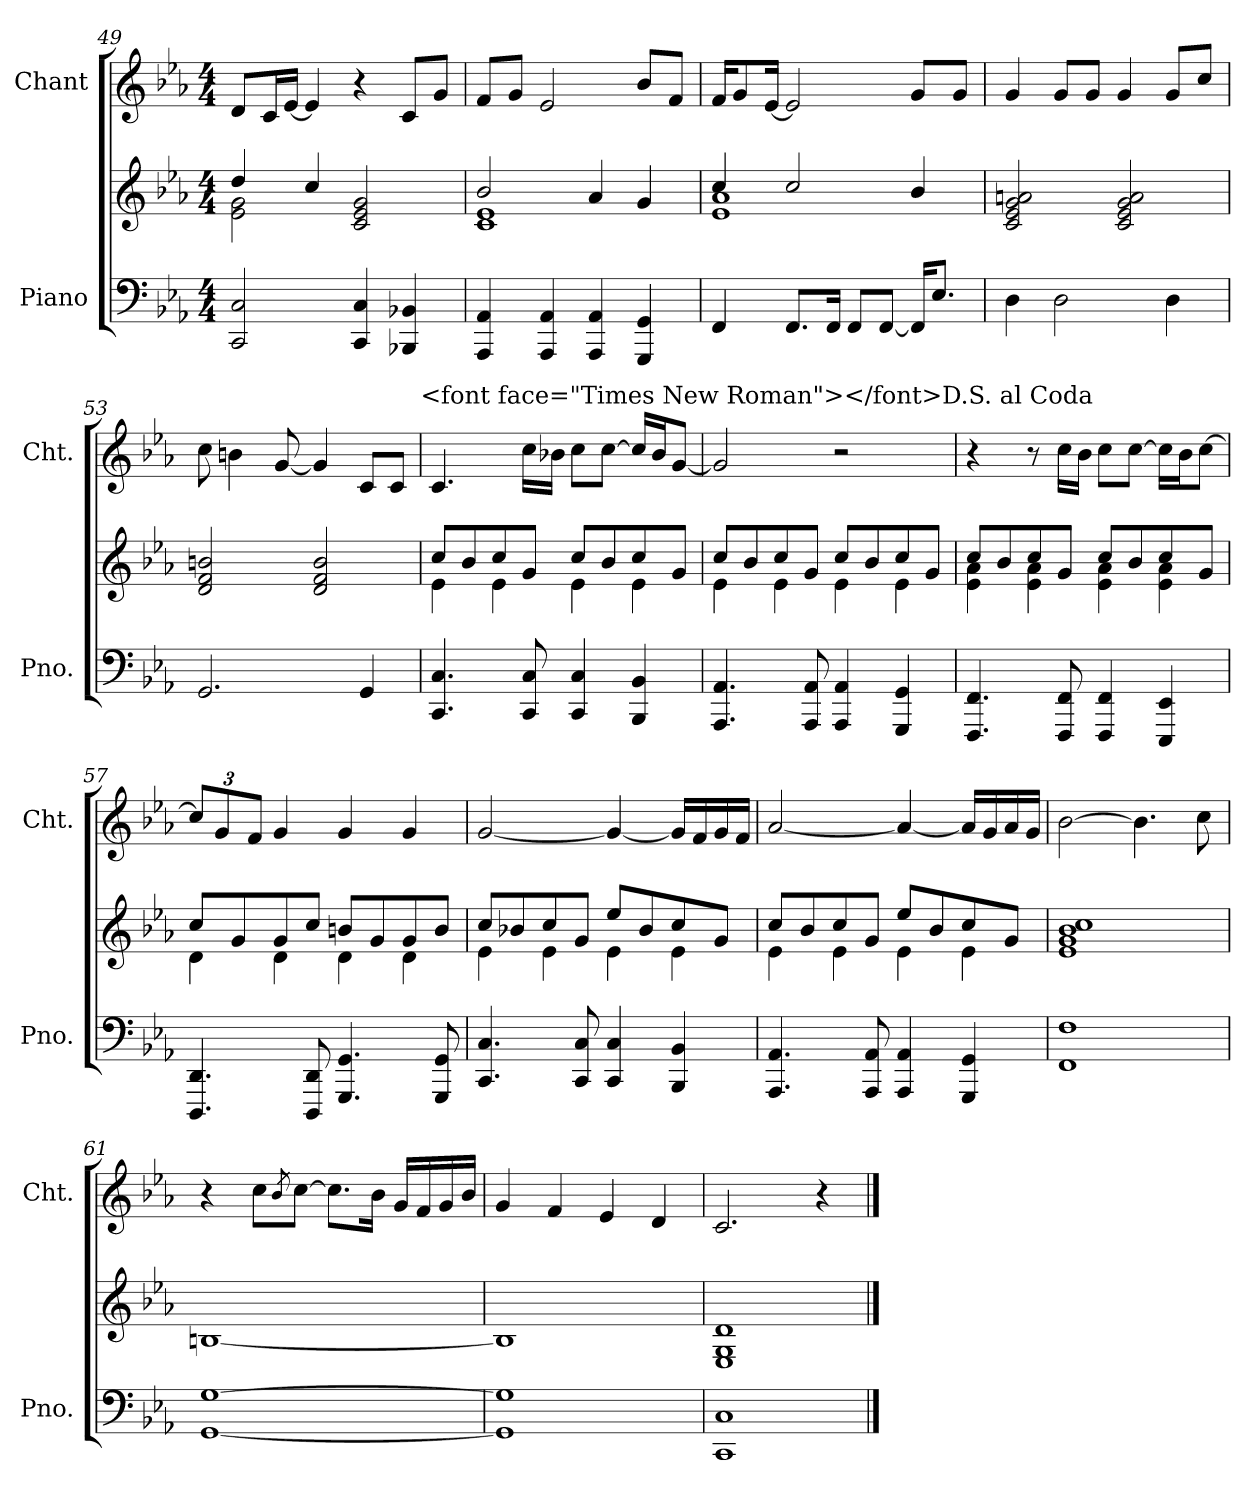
**kern	**kern	**kern
*part2	*part2	*part1
*staff3	*staff2	*staff1
*I"Piano	*	*I"Chant
*I'Pno.	*	*I'Cht.
*clefF4	*clefG2	*clefG2
*k[b-e-a-]	*k[b-e-a-]	*k[b-e-a-]
*M4/4	*M4/4	*M4/4
=49	=49	=49
*	*^	*
2CC/ 2C/	4dd/	2e-\ 2g\	8d/L
.	.	.	16c/L
.	.	.	[16e-/JJ
.	4cc/	.	4e-/]
4CC/ 4C/	2c/ 2e-/ 2g/	2ryy	4r
4BBB-X/ 4BB-X/	.	.	8c/L
.	.	.	8g/J
=50	=50	=50	=50
4AAA-/ 4AA-/	2b-/	1c 1e-	8f/L
.	.	.	8g/J
4AAA-/ 4AA-/	.	.	2e-/
4AAA-/ 4AA-/	4a-/	.	.
4GGG/ 4GG/	4g/	.	8b-/L
.	.	.	8f/J
=51	=51	=51	=51
4FF/	4cc/	1e- 1a-	16f/KL
.	.	.	8g/
.	.	.	[16e-/Jk
8.FF/L	2cc/	.	2e-/]
16FF/Jk	.	.	.
8FF/L	.	.	.
[8FF/J	.	.	.
16FF/KL]	4b-/	.	8g/L
8.E-/J	.	.	.
.	.	.	8g/J
*	*v	*v	*
!!LO:PB:g=z
=52	=52	=52
4D\	2c/ 2e-/ 2g/ 2an/	4g/
2D\	.	8g/L
.	.	8g/J
.	2c/ 2e-/ 2g/ 2a/	4g/
4D\	.	8g/L
.	.	8cc/J
=53	=53	=53
2.GG/	2d/ 2f/ 2bn/	8cc\
.	.	4bn\
.	.	[8g/
.	2d/ 2f/ 2b/	4g/]
4GG/	.	8c/L
.	.	8c/J
!	!	!LO:TX:a:t=<font face="Times New Roman"></font>D.S. al Coda
!!LO:LB:g=z
=54	=54	=54
*	*^	*
4.CC/ 4.C/	8cc/L	4e-\	4.c/
.	8b-/	.	.
.	8cc/	4e-\	.
8CC/ 8C/	8g/J	.	16cc\LL
.	.	.	16b-X\JJ
4CC/ 4C/	8cc/L	4e-\	8cc\L
.	8b-/	.	[8cc\J
4BBB-/ 4BB-/	8cc/	4e-\	16cc/LL]
.	.	.	16b-/J
.	8g/J	.	[8g/J
!!LO:LB:g=z
=55	=55	=55	=55
4.AAA-/ 4.AA-/	8cc/L	4e-\	2g/]
.	8b-/	.	.
.	8cc/	4e-\	.
8AAA-/ 8AA-/	8g/J	.	.
4AAA-/ 4AA-/	8cc/L	4e-\	2r
.	8b-/	.	.
4GGG/ 4GG/	8cc/	4e-\	.
.	8g/J	.	.
=56	=56	=56	=56
4.FFF/ 4.FF/	8cc/L	4e-\ 4a-\	4r
.	8b-/	.	.
.	8cc/	4e-\ 4a-\	8r
8FFF/ 8FF/	8g/J	.	16cc\LL
.	.	.	16b-\JJ
4FFF/ 4FF/	8cc/L	4e-\ 4a-\	8cc\L
.	8b-/	.	[8cc\J
4EEE-/ 4EE-/	8cc/	4e-\ 4a-\	16cc\LL]
.	.	.	16b-\J
.	8g/J	.	[8cc\J
=57	=57	=57	=57
*	*	*	*Xbrackettup
4.DDD/ 4.DD/	8cc/L	4d\	12cc/L]
.	.	.	12g/
.	8g/	.	.
.	.	.	12f/J
.	8g/	4d\	4g/
8DDD/ 8DD/	8cc/J	.	.
4.GGG/ 4.GG/	8bn/L	4d\	4g/
.	8g/	.	.
.	8g/	4d\	4g/
8GGG/ 8GG/	8b/J	.	.
!!LO:LB:g=z
=58	=58	=58	=58
4.CC/ 4.C/	8cc/L	4e-\	[2g/
.	8b-X/	.	.
.	8cc/	4e-\	.
8CC/ 8C/	8g/J	.	.
4CC/ 4C/	8ee-/L	4e-\	4g/_
.	8b-/	.	.
4BBB-/ 4BB-/	8cc/	4e-\	16g/LL]
.	.	.	16f/
.	8g/J	.	16g/
.	.	.	16f/JJ
=59	=59	=59	=59
4.AAA-/ 4.AA-/	8cc/L	4e-\	[2a-/
.	8b-/	.	.
.	8cc/	4e-\	.
8AAA-/ 8AA-/	8g/J	.	.
4AAA-/ 4AA-/	8ee-/L	4e-\	4a-/_
.	8b-/	.	.
4GGG/ 4GG/	8cc/	4e-\	16a-/LL]
.	.	.	16g/
.	8g/J	.	16a-/
.	.	.	16g/JJ
*	*v	*v	*
=60	=60	=60
1FF 1F	1e- 1g 1b- 1cc	[2b-\
.	.	4.b-\]
.	.	8cc\
=61	=61	=61
[1GG [1G	[1Bn	4r
.	.	8cc\L
.	.	8qb-/
.	.	[8cc\J
.	.	8.cc\L]
.	.	16b-\Jk
.	.	16g/LL
.	.	16f/
.	.	16g/
.	.	16b-/JJ
!!LO:LB:g=z
=62	=62	=62
1GG] 1G]	1B]	4g/
.	.	4f/
.	.	4e-/
.	.	4d/
=63	=63	=63
1CC 1C	1E- 1G 1d	2.c/
.	.	4r
==	==	==
*-	*-	*-
